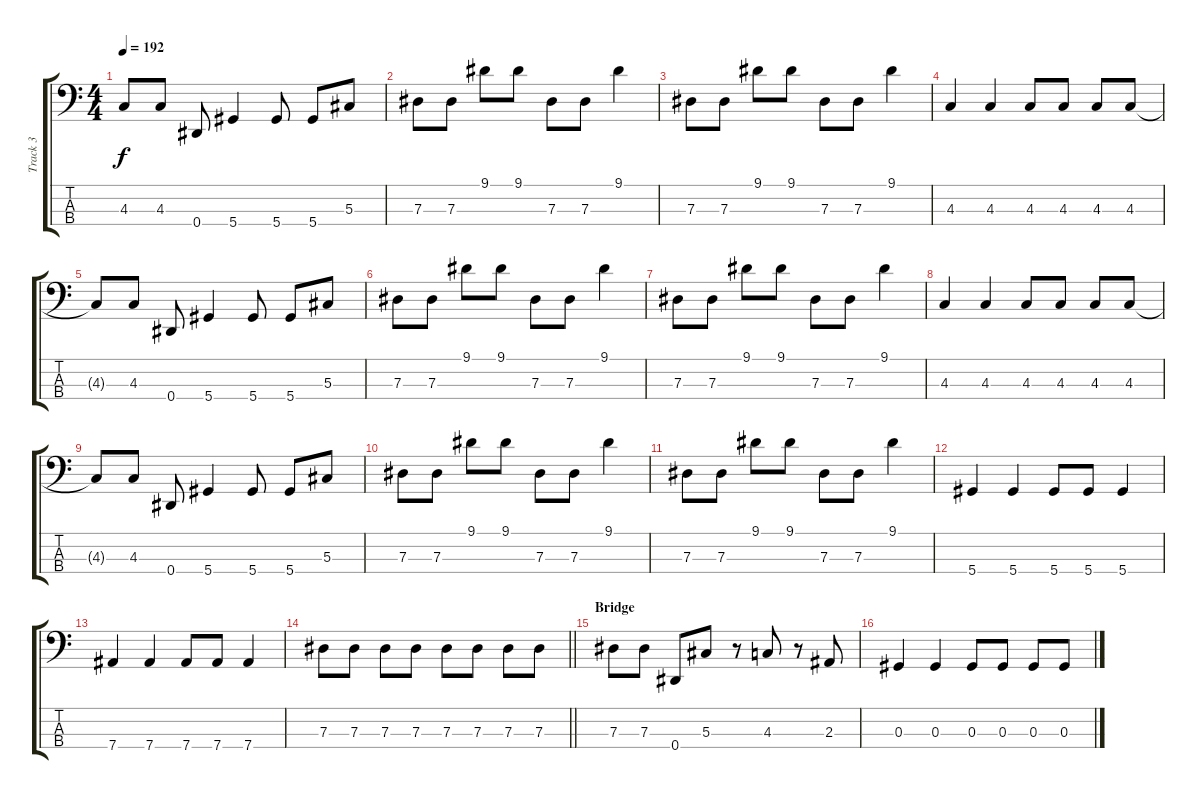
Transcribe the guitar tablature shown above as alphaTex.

\track ("Track 3" "Track 3") {instrument electricbassfinger}
\staff {score tabs}
\tuning (Gb2 Db2 Ab1 Eb1) {hide}
\ts (4 4)
\tempo 192
\clef f4
\ks c
4.3{t}.8{dy f} 4.3.8 0.4.8 5.4.4 5.4.8 5.4.8 5.3.8 |
7.3.8 7.3.8 9.1.8 9.1.8 7.3.8 7.3.8 9.1.4 |
7.3.8 7.3.8 9.1.8 9.1.8 7.3.8 7.3.8 9.1.4 |
4.3.4 4.3.4 4.3.8 4.3.8 4.3.8 4.3.8 |
4.3{t}.8 4.3.8 0.4.8 5.4.4 5.4.8 5.4.8 5.3.8 |
7.3.8 7.3.8 9.1.8 9.1.8 7.3.8 7.3.8 9.1.4 |
7.3.8 7.3.8 9.1.8 9.1.8 7.3.8 7.3.8 9.1.4 |
4.3.4 4.3.4 4.3.8 4.3.8 4.3.8 4.3.8 |
4.3{t}.8 4.3.8 0.4.8 5.4.4 5.4.8 5.4.8 5.3.8 |
7.3.8 7.3.8 9.1.8 9.1.8 7.3.8 7.3.8 9.1.4 |
7.3.8 7.3.8 9.1.8 9.1.8 7.3.8 7.3.8 9.1.4 |
5.4.4 5.4.4 5.4.8 5.4.8 5.4.4 |
7.4.4 7.4.4 7.4.8 7.4.8 7.4.4 |
\barLineRight lightlight
7.3.8 7.3.8 7.3.8 7.3.8 7.3.8 7.3.8 7.3.8 7.3.8 |
\section ("" "Bridge")
7.3.8 7.3.8 0.4.8 5.3.8 r.8 4.3.8 r.8 2.3.8 |
0.3.4 0.3.4 0.3.8 0.3.8 0.3.8 0.3.8
